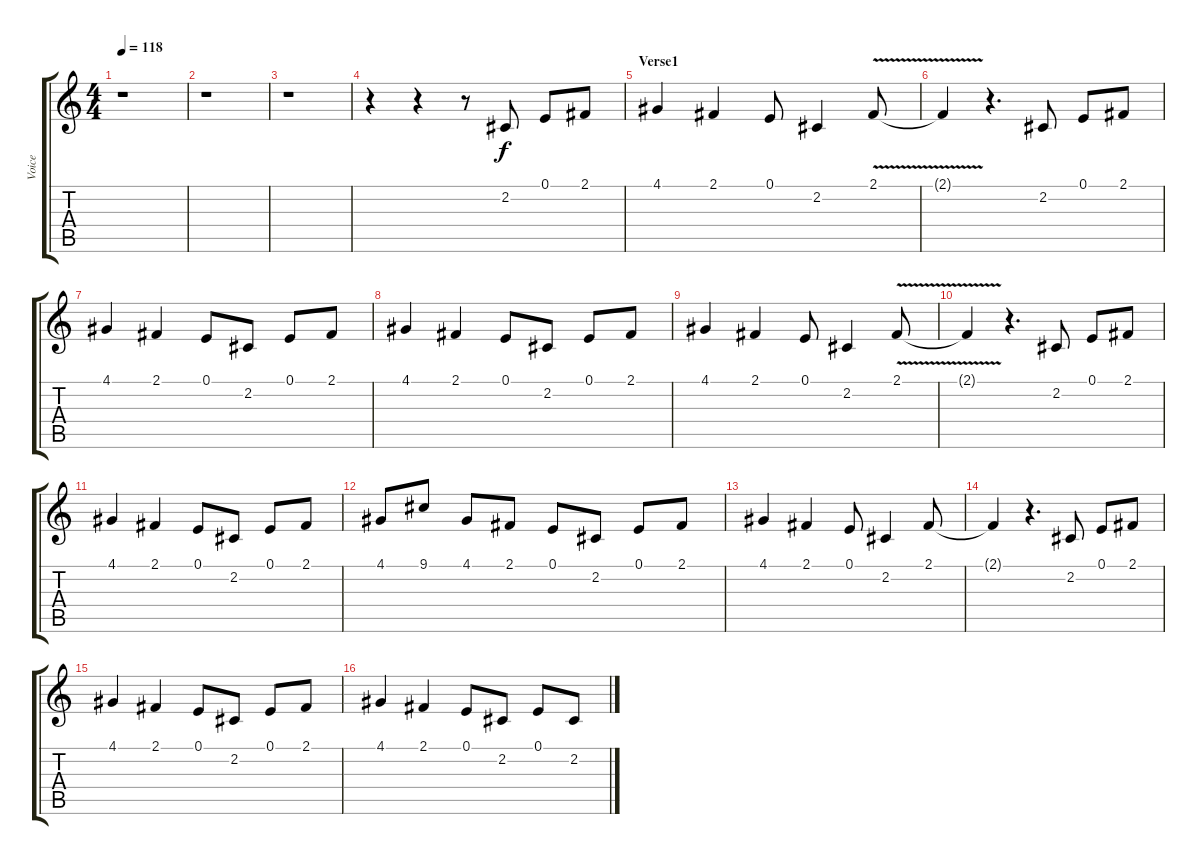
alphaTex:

\track ("Voice" "Voice") {instrument altosax}
\staff {score tabs}
\tuning (E4 B3 G3 D3 A2 E2) {hide}
\ts (4 4)
\tempo 118
\clef g2
\ks c
r.1{dy f instrument altosax} |
r.1 |
r.1 |
r.4 r.4 r.8 2.2.8 0.1.8 2.1.8 |
\section ("" "Verse1")
4.1.4 2.1.4 0.1.8 2.2.4 2.1{v}.8 |
2.1{t}.4 r.4{d} 2.2.8 0.1.8 2.1.8 |
4.1.4 2.1.4 0.1.8 2.2.8 0.1.8 2.1.8 |
4.1.4 2.1.4 0.1.8 2.2.8 0.1.8 2.1.8 |
4.1.4 2.1.4 0.1.8 2.2.4 2.1{v}.8 |
2.1{t}.4 r.4{d} 2.2.8 0.1.8 2.1.8 |
4.1.4 2.1.4 0.1.8 2.2.8 0.1.8 2.1.8 |
4.1.8 9.1.8 4.1.8 2.1.8 0.1.8 2.2.8 0.1.8 2.1.8 |
4.1.4 2.1.4 0.1.8 2.2.4 2.1.8 |
2.1{t}.4 r.4{d} 2.2.8 0.1.8 2.1.8 |
4.1.4 2.1.4 0.1.8 2.2.8 0.1.8 2.1.8 |
4.1.4 2.1.4 0.1.8 2.2.8 0.1.8 2.2.8
